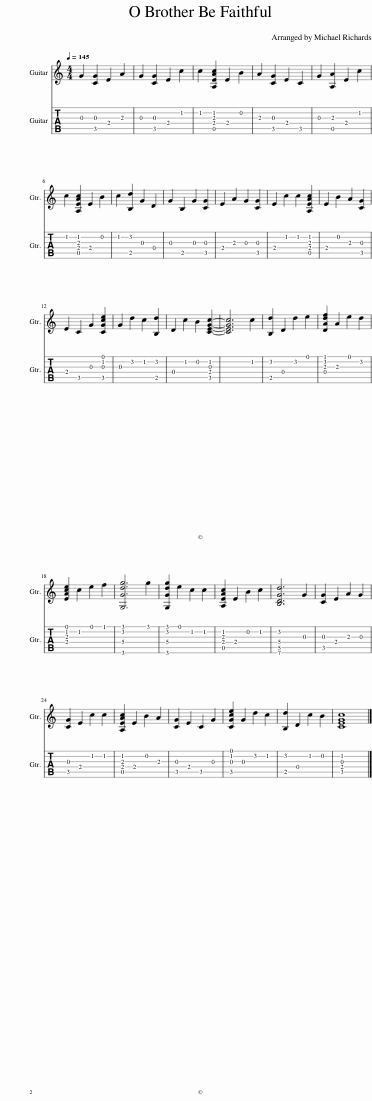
X:1
%%score 1 2
L:1/8
Q:1/4=145
M:4/4
I:linebreak $
K:C
U:s=!stemless!
V:1 treble transpose=-12
V:2 tab stafflines=6 strings=E2,A2,D3,G3,B3,E4
V:1
 G2 [CG]2 E2 A2 | G2 [CG]2 E2 c2 | c2 [A,EAc]2 E2 B2 | A2 [CG]2 E2 C2 | G2 [A,A]2 E2 c2 |$ %5
 c2 [A,EAc]2 E2 B2 | c2 [B,d]2 G2 D2 | G2 B,2 G2 [CG]2 | E2 A2 G2 [CG]2 | E2 c2 c2 [A,EAc]2 | %10
 E2 B2 A2 [CG]2 |$ E2 C2 G2 [CGce]2 | G2 d2 c2 [B,d]2 | D2 c2 B2 [CEGc]2- | [CEGc]6 c2 | %15
 [B,d]2 D2 d2 e2 | [DAdf]2 A2 e2 d2 |$ [EAce]2 c2 e2 f2 | [G,Gdg]6 g2 | [G,Gdg]2 e2 c2 c2 | %20
 [A,EAc]2 E2 B2 c2 | [B,DGd]6 G2 | [CG]2 E2 A2 G2 |$ [CG]2 E2 c2 c2 | [A,EAc]2 E2 B2 A2 | %25
 [CG]2 E2 C2 G2 | [CGce]2 G2 d2 c2 | [B,d]2 D2 c2 B2 | [CEGc]8 |] %29
V:2
 s!3!G,2 s[!5!C,!3!G,]2 s!4!E,2 s!3!A,2 | s!3!G,2 s[!5!C,!3!G,]2 s!4!E,2 s!2!C2 | s!2!C2 s[!5!A,,!4!E,!3!A,!2!C]2 s!4!E,2 s!2!B,2 | s!3!A,2 s[!5!C,!3!G,]2 s!4!E,2 s!5!C,2 | s!3!G,2 s[!5!A,,!3!A,]2 s!4!E,2 s!2!C2 |$ %5
 s!2!C2 s[!5!A,,!4!E,!3!A,!2!C]2 s!4!E,2 s!2!B,2 | s!2!C2 s[!5!B,,!2!D]2 s!3!G,2 s!4!D,2 | s!3!G,2 s!5!B,,2 s!3!G,2 s[!5!C,!3!G,]2 | s!4!E,2 s!3!A,2 s!3!G,2 s[!5!C,!3!G,]2 | s!4!E,2 s!2!C2 s!2!C2 s[!5!A,,!4!E,!3!A,!2!C]2 | %10
 s!4!E,2 s!2!B,2 s!3!A,2 s[!5!C,!3!G,]2 |$ s!4!E,2 s!5!C,2 s!3!G,2 s[!5!C,!3!G,!2!C!1!E]2 | s!3!G,2 s!2!D2 s!2!C2 s[!5!B,,!2!D]2 | s!4!D,2 s!2!C2 s!2!B,2 s[!5!C,!4!E,!3!G,!2!C]2 | !5!x6 s!2!C2 | %15
 s[!5!B,,!2!D]2 s!4!D,2 s!2!D2 s!1!E2 | s[!4!D,!3!A,!2!D!1!F]2 s!3!A,2 s!1!E2 s!2!D2 |$ s[!4!E,!3!A,!2!C!1!E]2 s!2!C2 s!1!E2 s!1!F2 | s[!6!G,,!4!G,!2!D!1!G]6 s!1!G2 | s[!6!G,,!4!G,!2!D!1!G]2 s!1!E2 s!2!C2 s!2!C2 | %20
 s[!5!A,,!4!E,!3!A,!2!C]2 s!4!E,2 s!2!B,2 s!2!C2 | s[!6!B,,!5!D,!4!G,!2!D]6 s!3!G,2 | s[!5!C,!3!G,]2 s!4!E,2 s!3!A,2 s!3!G,2 |$ s[!5!C,!3!G,]2 s!4!E,2 s!2!C2 s!2!C2 | s[!5!A,,!4!E,!3!A,!2!C]2 s!4!E,2 s!2!B,2 s!3!A,2 | %25
 s[!5!C,!3!G,]2 s!4!E,2 s!5!C,2 s!3!G,2 | s[!5!C,!3!G,!2!C!1!E]2 s!3!G,2 s!2!D2 s!2!C2 | s[!5!B,,!2!D]2 s!4!D,2 s!2!C2 s!2!B,2 | [!5!C,!4!E,!3!G,!2!C]8 |] %29
